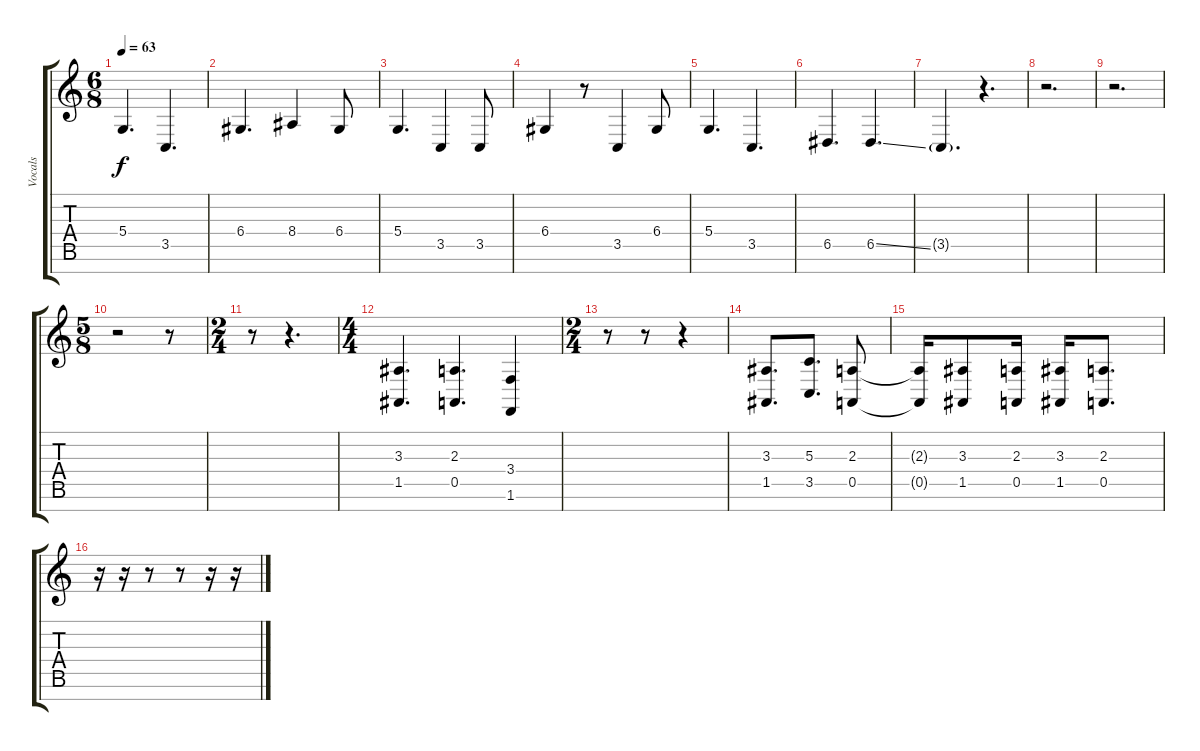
\track ("Vocals" "Vocals") {instrument trombone}
\staff {score tabs}
\tuning (E4 B3 G3 D3 A2 E2 B1) {hide}
\ts (6 8)
\tempo 63
\clef g2
\ks c
5.4.4{d dy f} 3.5.4{d} |
6.4.4{d} 8.4.4 6.4.8 |
5.4.4{d} 3.5.4 3.5.8 |
6.4.4 r.8 3.5.4 6.4.8 |
5.4.4{d} 3.5.4{d} |
6.5.4{d} 6.5{ss}.4{d} |
3.5{g}.4{d} r.4{d} |
r.2{d} |
r.2{d} |
\ts (5 8)
r.2 r.8 |
\ts (2 4)
r.8 r.4{d} |
\ts (4 4)
(3.3 1.5).4{d} (2.3 0.5).4{d} (3.4 1.6).4 |
\ts (2 4)
r.8 r.8 r.4 |
(3.3 1.5).8{d} (5.3 3.5).8{d} (2.3 0.5).8 |
(2.3{t} 0.5{t}).16 (3.3 1.5).8 (2.3 0.5).16 (3.3 1.5).16 (2.3 0.5).8{d} |
r.16 r.16 r.8 r.8 r.16 r.16
